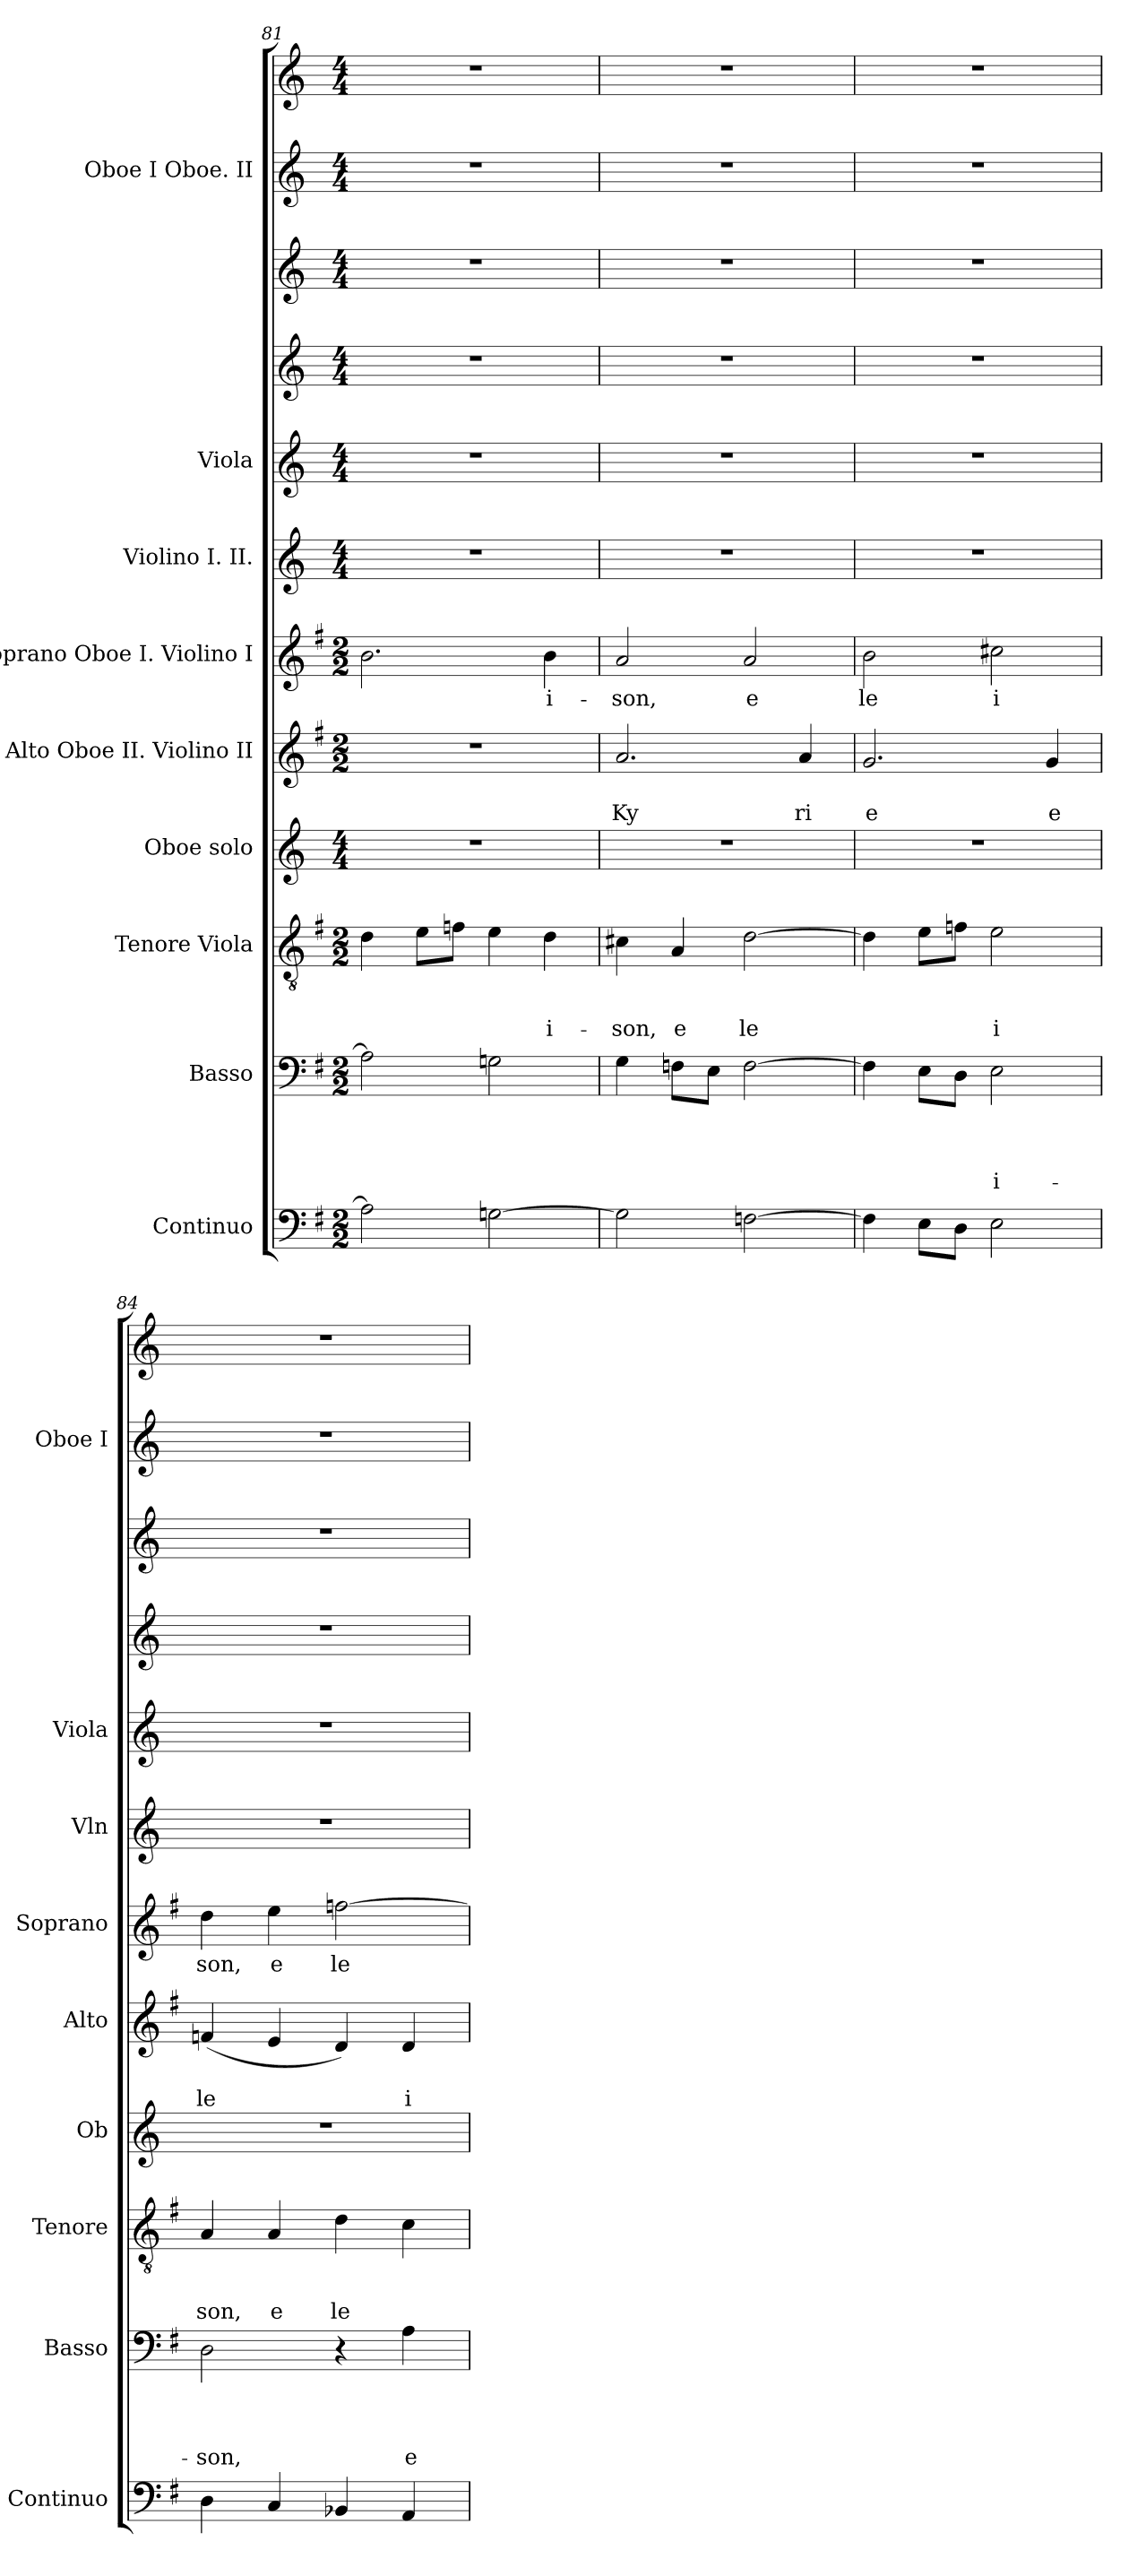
**kern	**kern	**text	**text	**text	**text	**kern	**text	**text	**text	**kern	**kern	**text	**text	**kern	**text	**kern	**kern	**kern	**kern	**kern	**kern
*part11	*part10	*part10	*part10	*part10	*part10	*part9	*part9	*part9	*part9	*part8	*part7	*part7	*part7	*part6	*part6	*part5	*part4	*part3	*part2	*part1	*part1
*staff12	*staff11	*staff11	*staff11	*staff11	*staff11	*staff10	*staff10	*staff10	*staff10	*staff9	*staff8	*staff8	*staff8	*staff7	*staff7	*staff6	*staff5	*staff4	*staff3	*staff2	*staff1
*I"Continuo	*I"Basso	*	*	*	*	*I"Tenore Viola	*	*	*	*I"Oboe solo	*I"Alto Oboe II. Violino II	*	*	*I"Soprano Oboe I. Violino I	*	*I"Violino I. II.	*I"Viola	*	*	*I"Oboe I Oboe. II	*
*I'Continuo	*I'Basso	*	*	*	*	*I'Tenore	*	*	*	*I'Ob	*I'Alto	*	*	*I'Soprano	*	*I'Vln	*I'Viola	*	*	*I'Oboe I	*
*clefF4	*clefF4	*	*	*	*	*clefGv2	*	*	*	*clefG2	*clefG2	*	*	*clefG2	*	*clefG2	*clefG2	*clefG2	*clefG2	*clefG2	*clefG2
*k[f#]	*k[f#]	*	*	*	*	*k[f#]	*	*	*	*k[]	*k[f#]	*	*	*k[f#]	*	*k[]	*k[]	*k[]	*k[]	*k[]	*k[]
*G:	*G:	*	*	*	*	*G:	*	*	*	*C:	*G:	*	*	*G:	*	*C:	*C:	*C:	*C:	*C:	*C:
*M2/2	*M2/2	*	*	*	*	*M2/2	*	*	*	*M4/4	*M2/2	*	*	*M2/2	*	*M4/4	*M4/4	*M4/4	*M4/4	*M4/4	*M4/4
=81	=81	=81	=81	=81	=81	=81	=81	=81	=81	=81	=81	=81	=81	=81	=81	=81	=81	=81	=81	=81	=81
2A\]	2A\]	.	.	.	.	4d\	.	.	.	1r	1r	.	.	2.b\	.	1r	1r	1r	1r	1r	1r
.	.	.	.	.	.	8e\L	.	.	.	.	.	.	.	.	.	.	.	.	.	.	.
.	.	.	.	.	.	8fn\J	.	.	.	.	.	.	.	.	.	.	.	.	.	.	.
[>2Gn\	2Gn\	.	.	.	.	4e\	.	.	.	.	.	.	.	.	.	.	.	.	.	.	.
!	!	!	!	!	!	!	!	!	!LO:LY:b	!	!	!	!	!	!LO:LY:b	!	!	!	!	!	!
.	.	.	.	.	.	4d\	.	.	-i-	.	.	.	.	4b\	-i-	.	.	.	.	.	.
!!LO:PB:g=z
=82	=82	=82	=82	=82	=82	=82	=82	=82	=82	=82	=82	=82	=82	=82	=82	=82	=82	=82	=82	=82	=82
!	!	!	!	!	!	!	!	!	!LO:LY:b	!	!	!	!LO:LY:b	!	!LO:LY:b	!	!	!	!	!	!
2G\]	4G\	.	.	.	.	4c#X\	.	.	-son,	1r	2.a/	.	Ky	2a/	-son,	1r	1r	1r	1r	1r	1r
!	!	!	!	!	!	!	!	!	!LO:LY:b	!	!	!	!	!	!	!	!	!	!	!	!
.	8Fn\L	.	.	.	.	4A/	.	.	e	.	.	.	.	.	.	.	.	.	.	.	.
.	8E\J	.	.	.	.	.	.	.	.	.	.	.	.	.	.	.	.	.	.	.	.
!	!	!	!	!	!	!	!	!	!LO:LY:b	!	!	!	!	!	!LO:LY:b	!	!	!	!	!	!
[>2Fn\	[>2F\	.	.	.	.	[>2d\	.	.	le	.	.	.	.	2a/	e	.	.	.	.	.	.
!	!	!	!	!	!	!	!	!	!	!	!	!	!LO:LY:b	!	!	!	!	!	!	!	!
.	.	.	.	.	.	.	.	.	.	.	4a/	.	ri	.	.	.	.	.	.	.	.
=83	=83	=83	=83	=83	=83	=83	=83	=83	=83	=83	=83	=83	=83	=83	=83	=83	=83	=83	=83	=83	=83
!	!	!	!	!	!	!	!	!	!	!	!	!	!LO:LY:b	!	!LO:LY:b	!	!	!	!	!	!
4F\]	4F\]	.	.	.	.	4d\]	.	.	.	1r	2.g/	.	e	2b\	le	1r	1r	1r	1r	1r	1r
8E\L	8E\L	.	.	.	.	8e\L	.	.	.	.	.	.	.	.	.	.	.	.	.	.	.
8D\J	8D\J	.	.	.	.	8fn\J	.	.	.	.	.	.	.	.	.	.	.	.	.	.	.
!	!	!	!	!	!LO:LY:b	!	!	!	!LO:LY:b	!	!	!	!	!	!LO:LY:b	!	!	!	!	!	!
2E\	2E\	.	.	.	i-	2e\	.	.	i	.	.	.	.	2cc#X\	i	.	.	.	.	.	.
!	!	!	!	!	!	!	!	!	!	!	!	!	!LO:LY:b	!	!	!	!	!	!	!	!
.	.	.	.	.	.	.	.	.	.	.	4g/	.	e	.	.	.	.	.	.	.	.
=84	=84	=84	=84	=84	=84	=84	=84	=84	=84	=84	=84	=84	=84	=84	=84	=84	=84	=84	=84	=84	=84
!	!	!	!	!	!LO:LY:b	!	!	!	!LO:LY:b	!	!	!	!LO:LY:b	!	!LO:LY:b	!	!	!	!	!	!
4D\	2D\	.	.	.	-son,	4A/	.	.	son,	1r	(<4fn/	.	le	4dd\	son,	1r	1r	1r	1r	1r	1r
!	!	!	!	!	!	!	!	!	!LO:LY:b	!	!	!	!	!	!LO:LY:b	!	!	!	!	!	!
4C/	.	.	.	.	.	4A/	.	.	e	.	4e/	.	.	4ee\	e	.	.	.	.	.	.
!	!	!	!	!	!	!	!	!	!LO:LY:b	!	!	!	!	!	!LO:LY:b	!	!	!	!	!	!
4BB-X/	4r	.	.	.	.	4d\	.	.	le	.	4d/)	.	.	[>2ffn\	le	.	.	.	.	.	.
!	!	!	!	!	!LO:LY:b	!	!	!	!	!	!	!	!LO:LY:b	!	!	!	!	!	!	!	!
4AA/	4A\	.	.	.	e-	4c\	.	.	.	.	4d/	.	i	.	.	.	.	.	.	.	.
=	=	=	=	=	=	=	=	=	=	=	=	=	=	=	=	=	=	=	=	=	=
*-	*-	*-	*-	*-	*-	*-	*-	*-	*-	*-	*-	*-	*-	*-	*-	*-	*-	*-	*-	*-	*-
